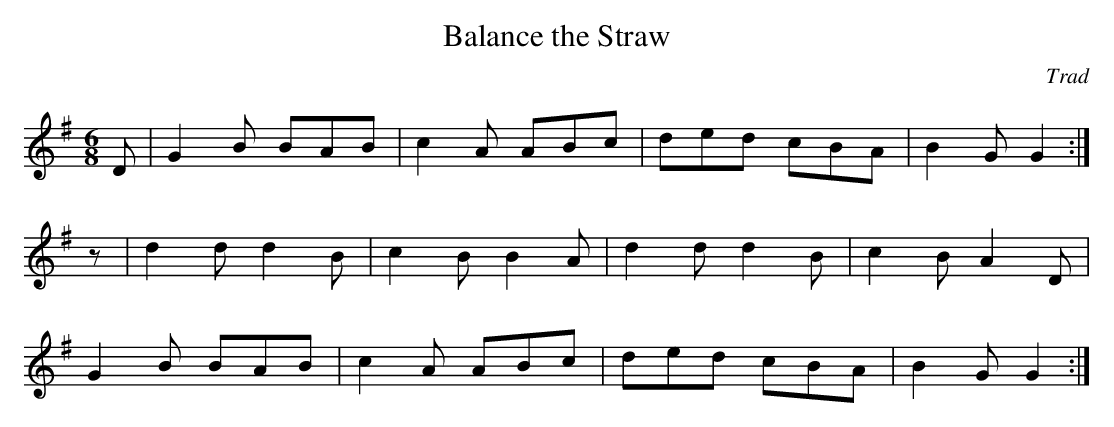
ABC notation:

X:1
T:Balance the Straw
M:6/8
L:1/8
C:Trad
K:G
D | G2B BAB | c2A ABc | ded cBA | B2G G2 :|
z | d2d d2B | c2B B2A | d2d d2B | c2B A2D |
    G2B BAB | c2A ABc | ded cBA | B2G G2 :|
